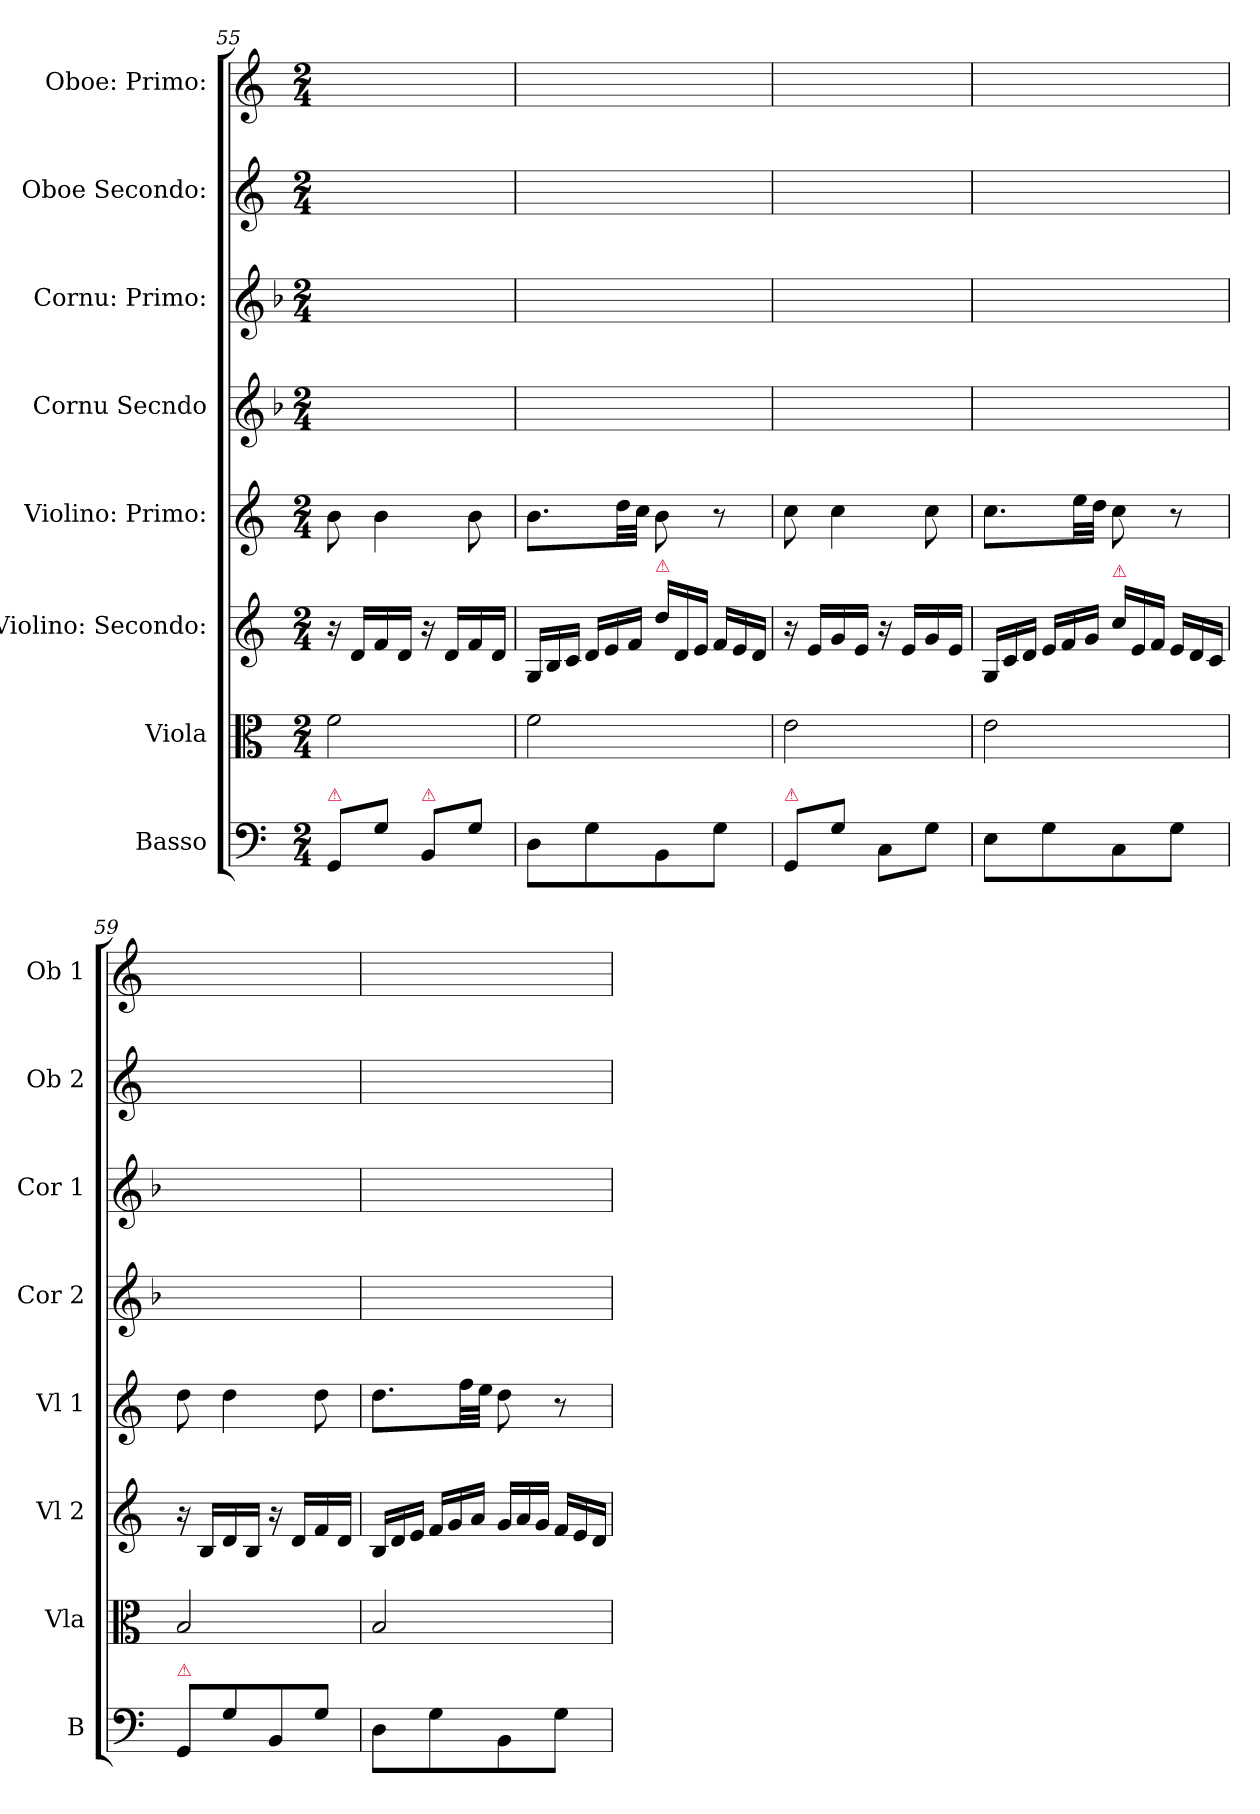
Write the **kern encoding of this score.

**kern	**kern	**kern	**kern	**kern	**kern	**kern	**kern
*part8	*part7	*part6	*part5	*part4	*part3	*part2	*part1
*staff8	*staff7	*staff6	*staff5	*staff4	*staff3	*staff2	*staff1
*I"Basso	*I"Viola	*I"Violino: Secondo:	*I"Violino: Primo:	*I"Cornu Secndo	*I"Cornu: Primo:	*I"Oboe Secondo:	*I"Oboe: Primo:
*I'B	*I'Vla	*I'Vl 2	*I'Vl 1	*I'Cor 2	*I'Cor 1	*I'Ob 2	*I'Ob 1
*clefF4	*clefC3	*clefG2	*clefG2	*clefG2	*clefG2	*clefG2	*clefG2
*	*	*	*	*ITrd-4c-7	*ITrd-4c-7	*	*
*k[]	*k[]	*k[]	*k[]	*k[]	*k[]	*k[]	*k[]
*M2/4	*M2/4	*M2/4	*M2/4	*M2/4	*M2/4	*M2/4	*M2/4
=55	=55	=55	=55	=55	=55	=55	=55
!LO:TX:a:color=crimson:t=⚠	!	!	!	!	!	!	!
8GG/L	2f\	16r	8b\	2ryy	2ryy	2ryy	2ryy
.	.	16d/LL	.	.	.	.	.
8G\J	.	16f/	4b\	.	.	.	.
.	.	16d/JJ	.	.	.	.	.
!LO:TX:a:color=crimson:t=⚠	!	!	!	!	!	!	!
8BB/L	.	16r	.	.	.	.	.
.	.	16d/LL	.	.	.	.	.
8G\J	.	16f/	8b\	.	.	.	.
.	.	16d/JJ	.	.	.	.	.
=56	=56	=56	=56	=56	=56	=56	=56
*	*	*Xtuplet	*	*	*	*	*
8D\L	2f\	24G/LL	8.b\L	2ryy	2ryy	2ryy	2ryy
.	.	24B/	.	.	.	.	.
.	.	24c/JJ	.	.	.	.	.
8G\	.	24d/LL	.	.	.	.	.
.	.	24e/	.	.	.	.	.
.	.	.	32dd\LL	.	.	.	.
.	.	24f/JJ	.	.	.	.	.
.	.	.	32cc\JJJ	.	.	.	.
!	!	!LO:TX:a:color=crimson:t=⚠	!	!	!	!	!
8BB\	.	24dd\LL	8b\	.	.	.	.
.	.	24d/	.	.	.	.	.
.	.	24e/JJ	.	.	.	.	.
8G\J	.	24f/LL	8r	.	.	.	.
.	.	24e/	.	.	.	.	.
.	.	24d/JJ	.	.	.	.	.
=57	=57	=57	=57	=57	=57	=57	=57
!LO:TX:a:color=crimson:t=⚠	!	!	!	!	!	!	!
8GG/L	2e\	16r	8cc\	2ryy	2ryy	2ryy	2ryy
.	.	16e/LL	.	.	.	.	.
8G\J	.	16g/	4cc\	.	.	.	.
.	.	16e/JJ	.	.	.	.	.
8C\L	.	16r	.	.	.	.	.
.	.	16e/LL	.	.	.	.	.
8G\J	.	16g/	8cc\	.	.	.	.
.	.	16e/JJ	.	.	.	.	.
=58	=58	=58	=58	=58	=58	=58	=58
8E\L	2e\	24G/LL	8.cc\L	2ryy	2ryy	2ryy	2ryy
.	.	24c/	.	.	.	.	.
.	.	24d/JJ	.	.	.	.	.
8G\	.	24e/LL	.	.	.	.	.
.	.	24f/	.	.	.	.	.
.	.	.	32ee\LL	.	.	.	.
.	.	24g/JJ	.	.	.	.	.
.	.	.	32dd\JJJ	.	.	.	.
!	!	!LO:TX:a:color=crimson:t=⚠	!	!	!	!	!
8C\	.	24cc\LL	8cc\	.	.	.	.
.	.	24e/	.	.	.	.	.
.	.	24f/JJ	.	.	.	.	.
8G\J	.	24e/LL	8r	.	.	.	.
.	.	24d/	.	.	.	.	.
.	.	24c/JJ	.	.	.	.	.
=59	=59	=59	=59	=59	=59	=59	=59
!LO:TX:a:color=crimson:t=⚠	!	!	!	!	!	!	!
8GG/L	2B/	16r	8dd\	2ryy	2ryy	2ryy	2ryy
.	.	16B/LL	.	.	.	.	.
8G\	.	16d/	4dd\	.	.	.	.
.	.	16B/JJ	.	.	.	.	.
8BB/	.	16r	.	.	.	.	.
.	.	16d/LL	.	.	.	.	.
8G\J	.	16f/	8dd\	.	.	.	.
.	.	16d/JJ	.	.	.	.	.
=60	=60	=60	=60	=60	=60	=60	=60
8D\L	2B/	24B/LL	8.dd\L	2ryy	2ryy	2ryy	2ryy
.	.	24d/	.	.	.	.	.
.	.	24e/JJ	.	.	.	.	.
8G\	.	24f/LL	.	.	.	.	.
.	.	24g/	.	.	.	.	.
.	.	.	32ff\LL	.	.	.	.
.	.	24a/JJ	.	.	.	.	.
.	.	.	32ee\JJJ	.	.	.	.
8BB\	.	24g/LL	8dd\	.	.	.	.
.	.	24a/	.	.	.	.	.
.	.	24g/JJ	.	.	.	.	.
8G\J	.	24f/LL	8r	.	.	.	.
.	.	24e/	.	.	.	.	.
.	.	24d/JJ	.	.	.	.	.
=	=	=	=	=	=	=	=
*-	*-	*-	*-	*-	*-	*-	*-
